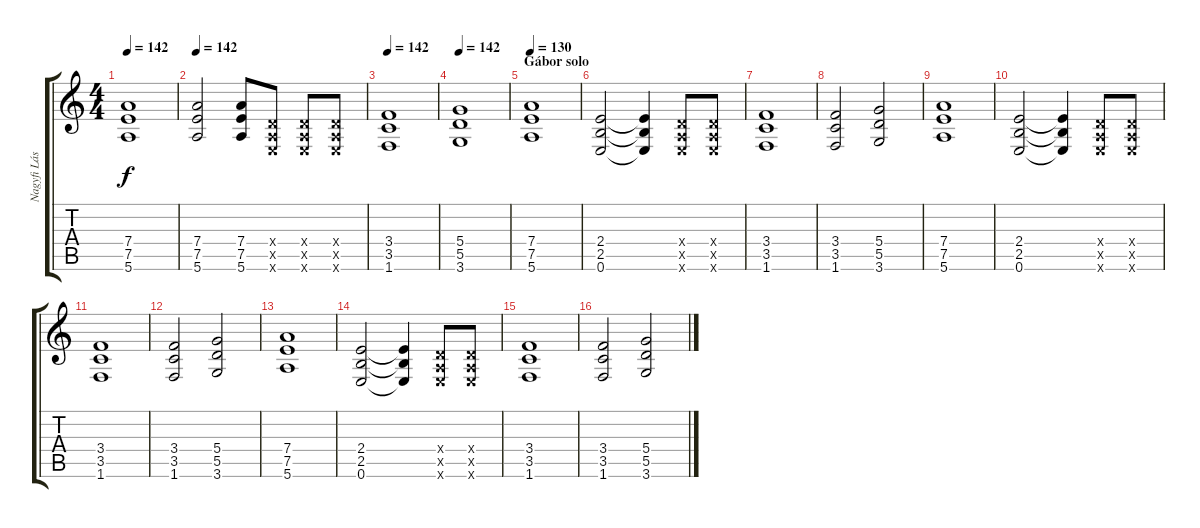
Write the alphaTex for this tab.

\track ("Nagyfi László" "Nagyfi Lás") {instrument distortionguitar}
\staff {score tabs}
\tuning (E4 B3 G3 D3 A2 E2) {hide}
\ts (4 4)
\tempo 142
\clef g2
\ks c
(7.4 7.5 5.6).1{dy f} |
\tempo 142
(7.4 7.5 5.6).2 (7.4 7.5 5.6).8 (0.4{x} 0.5{x} 0.6{x}).8 (0.4{x} 0.5{x} 0.6{x}).8 (0.4{x} 0.5{x} 0.6{x}).8 |
\tempo 142
(3.4 3.5 1.6).1 |
\tempo 142
(5.4 5.5 3.6).1 |
\section ("" "Gábor solo")
\tempo 130
(7.4 7.5 5.6).1 |
(2.4 2.5 0.6).2 (2.4{t} 2.5{t} 0.6{t}).4 (0.4{x} 0.5{x} 0.6{x}).8 (0.4{x} 0.5{x} 0.6{x}).8 |
(3.4 3.5 1.6).1 |
(3.4 3.5 1.6).2 (5.4 5.5 3.6).2 |
(7.4 7.5 5.6).1 |
(2.4 2.5 0.6).2 (2.4{t} 2.5{t} 0.6{t}).4 (0.4{x} 0.5{x} 0.6{x}).8 (0.4{x} 0.5{x} 0.6{x}).8 |
(3.4 3.5 1.6).1 |
(3.4 3.5 1.6).2 (5.4 5.5 3.6).2 |
(7.4 7.5 5.6).1 |
(2.4 2.5 0.6).2 (2.4{t} 2.5{t} 0.6{t}).4 (0.4{x} 0.5{x} 0.6{x}).8 (0.4{x} 0.5{x} 0.6{x}).8 |
(3.4 3.5 1.6).1 |
(3.4 3.5 1.6).2 (5.4 5.5 3.6).2
